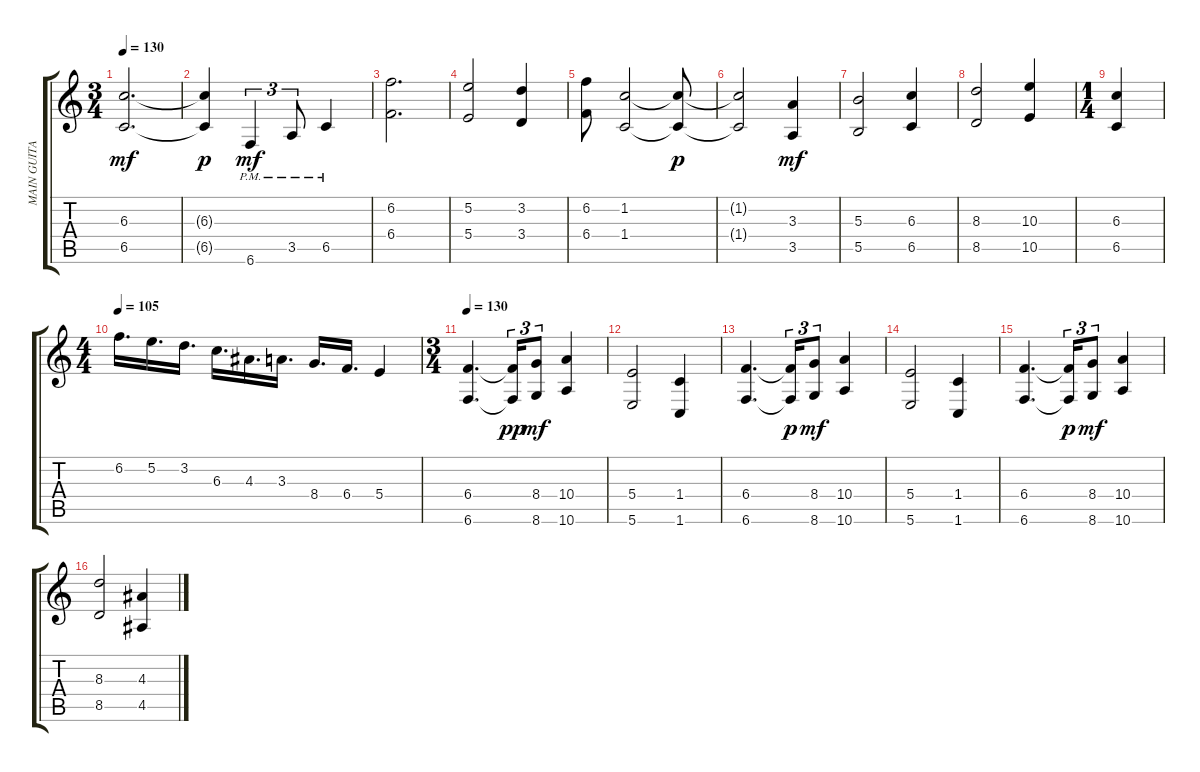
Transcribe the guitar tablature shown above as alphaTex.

\track ("MAIN GUITAR" "MAIN GUITA") {instrument distortionguitar}
\staff {score tabs}
\tuning (Eb4 B3 Gb3 B2 Gb2 B1) {hide}
\ts (3 4)
\tempo 130
\clef g2
\ks c
(6.3 6.5).2{d dy mf} |
(6.3{t} 6.5{t}).4{dy p} 6.6{pm}.4{tu (3 2) dy mf} 3.5{pm}.8{tu (3 2)} 6.5{pm}.4 |
(6.2 6.4).2{d} |
(5.2 5.4).2 (3.2 3.4).4 |
(6.2 6.4).8 (1.2 1.4).2 (1.2{t} 1.4{t}).8{dy p} |
(1.2{t} 1.4{t}).2 (3.3 3.5).4{dy mf} |
(5.3 5.5).2 (6.3 6.5).4 |
(8.3 8.5).2 (10.3 10.5).4 |
\ts (1 4)
(6.3 6.5).4 |
\ts (4 4)
\tempo 105
6.2.16{d} 5.2.16{d} 3.2.16{d} 6.3.16{d} 4.3.16{d} 3.3.16{d} 8.4.16{d} 6.4.16{d} 5.4.4 |
\ts (3 4)
\tempo 130
(6.4 6.6).4{d} (6.4{t} 6.6{t}).16{tu (3 2) dy pp} (8.4 8.6).8{tu (3 2) dy mf} (10.4 10.6).4 |
(5.4 5.6).2 (1.4 1.6).4 |
(6.4 6.6).4{d} (6.4{t} 6.6{t}).16{tu (3 2) dy p} (8.4 8.6).8{tu (3 2) dy mf} (10.4 10.6).4 |
(5.4 5.6).2 (1.4 1.6).4 |
(6.4 6.6).4{d} (6.4{t} 6.6{t}).16{tu (3 2) dy p} (8.4 8.6).8{tu (3 2) dy mf} (10.4 10.6).4 |
(8.3 8.5).2 (4.3 4.5).4
